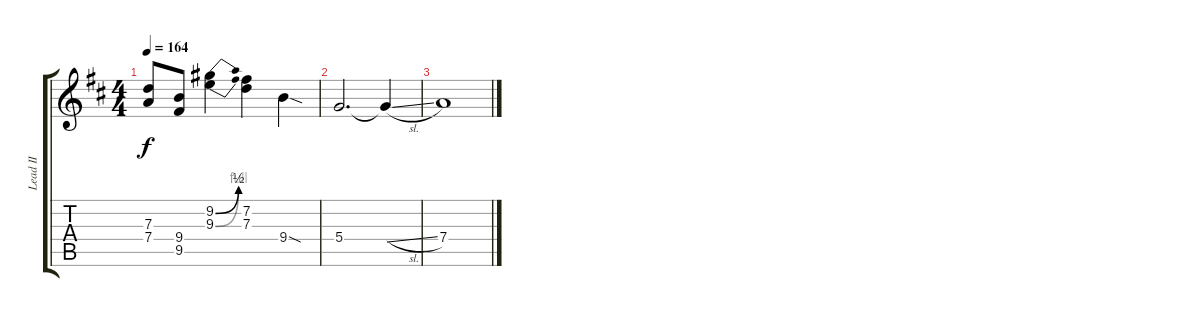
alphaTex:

\track ("Lead II" "Lead II") {instrument overdrivenguitar}
\staff {score tabs}
\tuning (E4 B3 G3 D3 A2 E2) {hide}
\ts (4 4)
\tempo 164
\clef g2
\ks d
(7.3{t} 7.4{t}).8{dy f} (9.4 9.5).8 (9.2{be (bend 0 0 60 2)} 9.3{be (bend 0 0 60 4)}).4 (7.2 7.3).4 9.4{sod}.4 |
5.4.2{d} 5.4{sl t}.4 |
7.4.1
